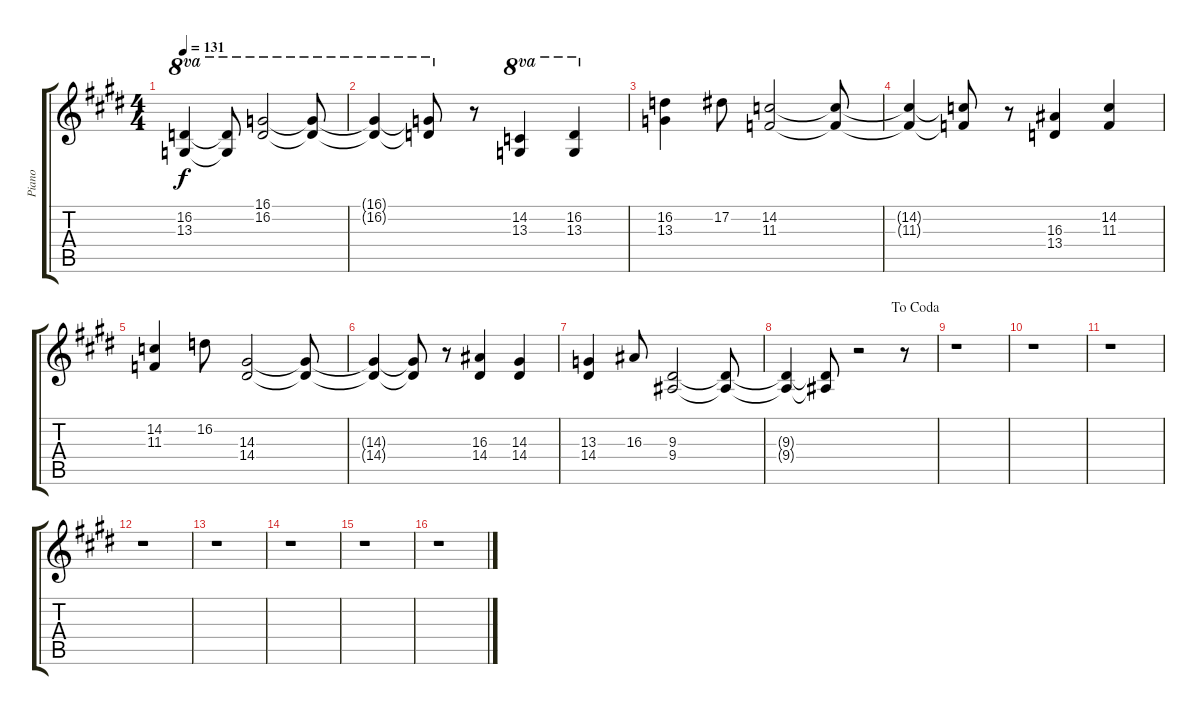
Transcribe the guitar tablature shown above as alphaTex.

\track ("Piano" "Piano") {instrument acousticgrandpiano}
\staff {score tabs}
\tuning (Eb4 Bb3 Gb3 Db3 Ab2 Eb2) {hide}
\ts (4 4)
\tempo 131
\clef g2
\ks e
(16.2 13.3).4{ot 8va dy f} (16.2{t} 13.3{t}).8{ot 8va} (16.1 16.2).2{ot 8va} (16.1{t} 16.2{t}).8{ot 8va} |
\ks c#minor
(16.1{t} 16.2{t}).4{ot 8va} (16.1{t} 16.2{t}).8{ot 8va} r.8 (14.2 13.3).4{ot 8va} (16.2 13.3).4{ot 8va} |
\ks e
(16.2 13.3).4 17.2.8 (14.2 11.3).2 (14.2{t} 11.3{t}).8 |
\ks c#minor
(14.2{t} 11.3{t}).4 (14.2{t} 11.3{t}).8 r.8 (16.3 13.4).4 (14.2 11.3).4 |
\ks e
(14.2 11.3).4 16.2.8 (14.3 14.4).2 (14.3{t} 14.4{t}).8 |
\ks c#minor
(14.3{t} 14.4{t}).4 (14.3{t} 14.4{t}).8 r.8 (16.3 14.4).4 (14.3 14.4).4 |
\ks e
(13.3 14.4).4 16.3.8 (9.3 9.4).2 (9.3{t} 9.4{t}).8 |
\jump dacoda
\ks c#minor
(9.3{t} 9.4{t}).4 (9.3{t} 9.4{t}).8 r.2 r.8 |
\ks e
r.1 |
\ks c#minor
r.1 |
\ks e
r.1 |
\ks c#minor
r.1 |
\ks e
r.1 |
\ks c#minor
r.1 |
\ks e
r.1 |
\ks c#minor
r.1
